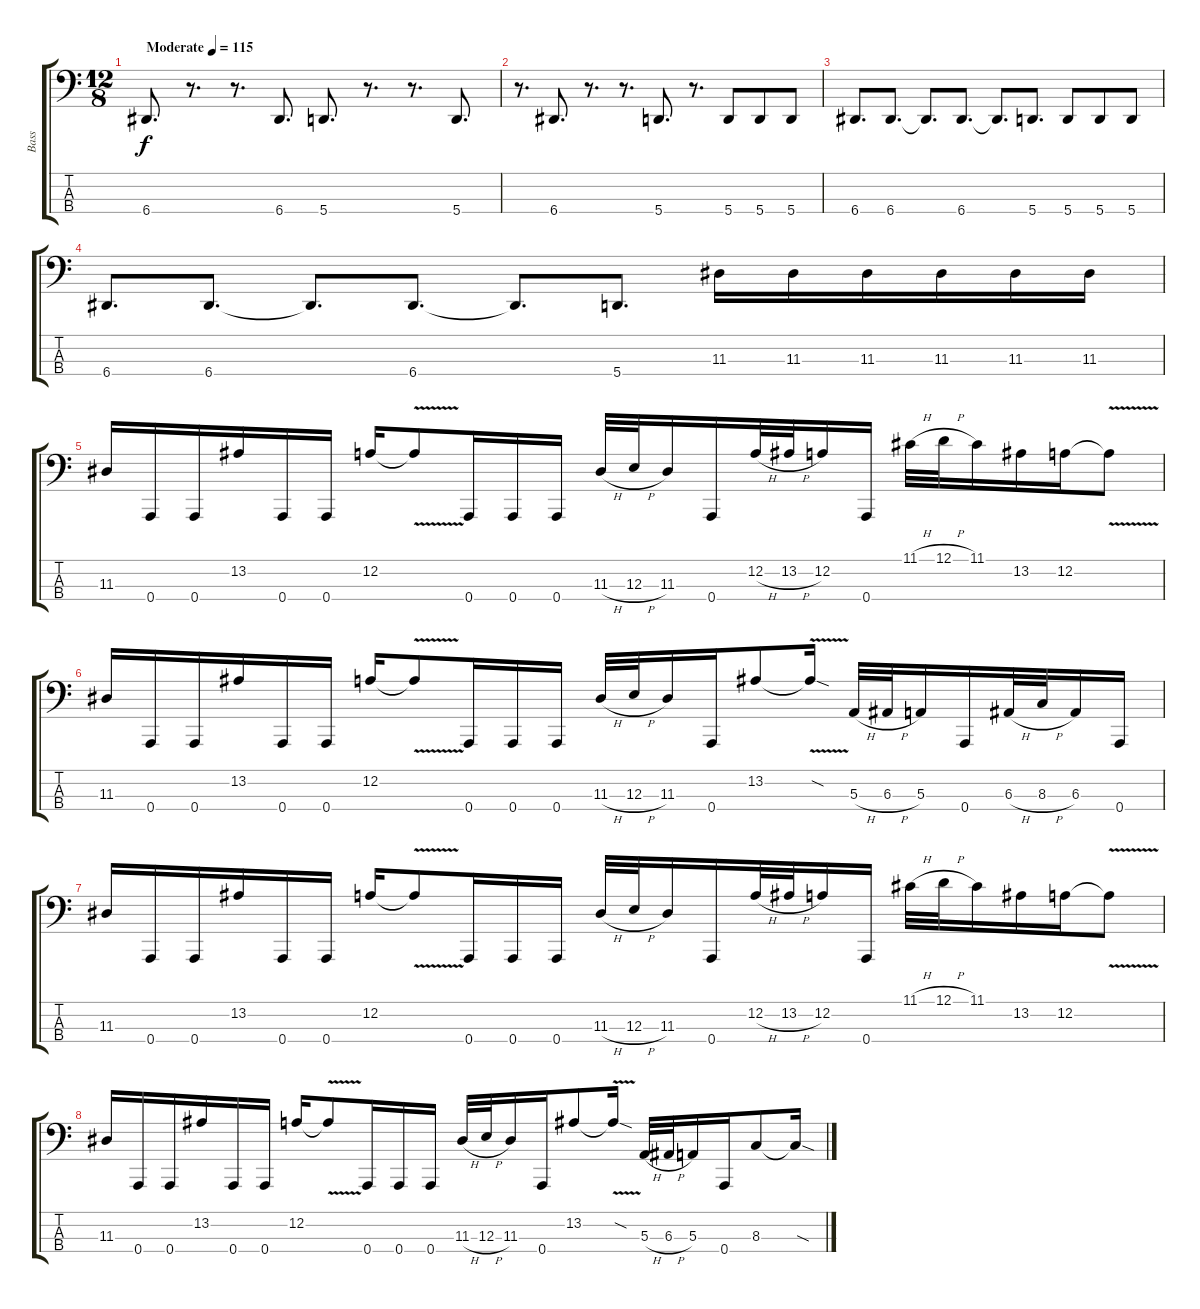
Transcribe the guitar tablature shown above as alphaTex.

\track ("Bass" "Bass") {instrument electricbassfinger}
\staff {score tabs}
\tuning (D2 A1 E1 A0) {hide}
\ts (12 8)
\tempo (115 "Moderate")
\clef f4
\ks c
6.4.8{d dy f instrument electricbassfinger} r.8{d} r.8{d} 6.4.8{d} 5.4.8{d} r.8{d} r.8{d} 5.4.8{d} |
r.8{d} 6.4.8{d} r.8{d} r.8{d} 5.4.8{d} r.8{d} 5.4.8 5.4.8 5.4.8 |
6.4.8{d} 6.4.8{d} 6.4{t}.8{d} 6.4.8{d} 6.4{t}.8{d} 5.4.8{d} 5.4.8 5.4.8 5.4.8 |
6.4.8{d} 6.4.8{d} 6.4{t}.8{d} 6.4.8{d} 6.4{t}.8{d} 5.4.8{d} 11.3.16 11.3.16 11.3.16 11.3.16 11.3.16 11.3.16 |
11.3.16 0.4.16 0.4.16 13.2.16 0.4.16 0.4.16 12.2.16 12.2{v t}.8 0.4.16 0.4.16 0.4.16 11.3{h}.32 12.3{h}.32 11.3.16 0.4.16 12.2{h}.32 13.2{h}.32 12.2.16 0.4.16 11.1{h}.32 12.1{h}.32 11.1.16 13.2.16 12.2.16 12.2{v t}.8 |
11.3.16 0.4.16 0.4.16 13.2.16 0.4.16 0.4.16 12.2.16 12.2{v t}.8 0.4.16 0.4.16 0.4.16 11.3{h}.32 12.3{h}.32 11.3.16 0.4.16 13.2.8 13.2{v sod t}.16 5.3{h}.32 6.3{h}.32 5.3.16 0.4.16 6.3{h}.32 8.3{h}.32 6.3.16 0.4.16 |
11.3.16 0.4.16 0.4.16 13.2.16 0.4.16 0.4.16 12.2.16 12.2{v t}.8 0.4.16 0.4.16 0.4.16 11.3{h}.32 12.3{h}.32 11.3.16 0.4.16 12.2{h}.32 13.2{h}.32 12.2.16 0.4.16 11.1{h}.32 12.1{h}.32 11.1.16 13.2.16 12.2.16 12.2{v t}.8 |
11.3.16 0.4.16 0.4.16 13.2.16 0.4.16 0.4.16 12.2.16 12.2{v t}.8 0.4.16 0.4.16 0.4.16 11.3{h}.32 12.3{h}.32 11.3.16 0.4.16 13.2.8 13.2{v sod t}.16 5.3{h}.32 6.3{h}.32 5.3.16 0.4.16 8.3.8 8.3{sod t}.16
